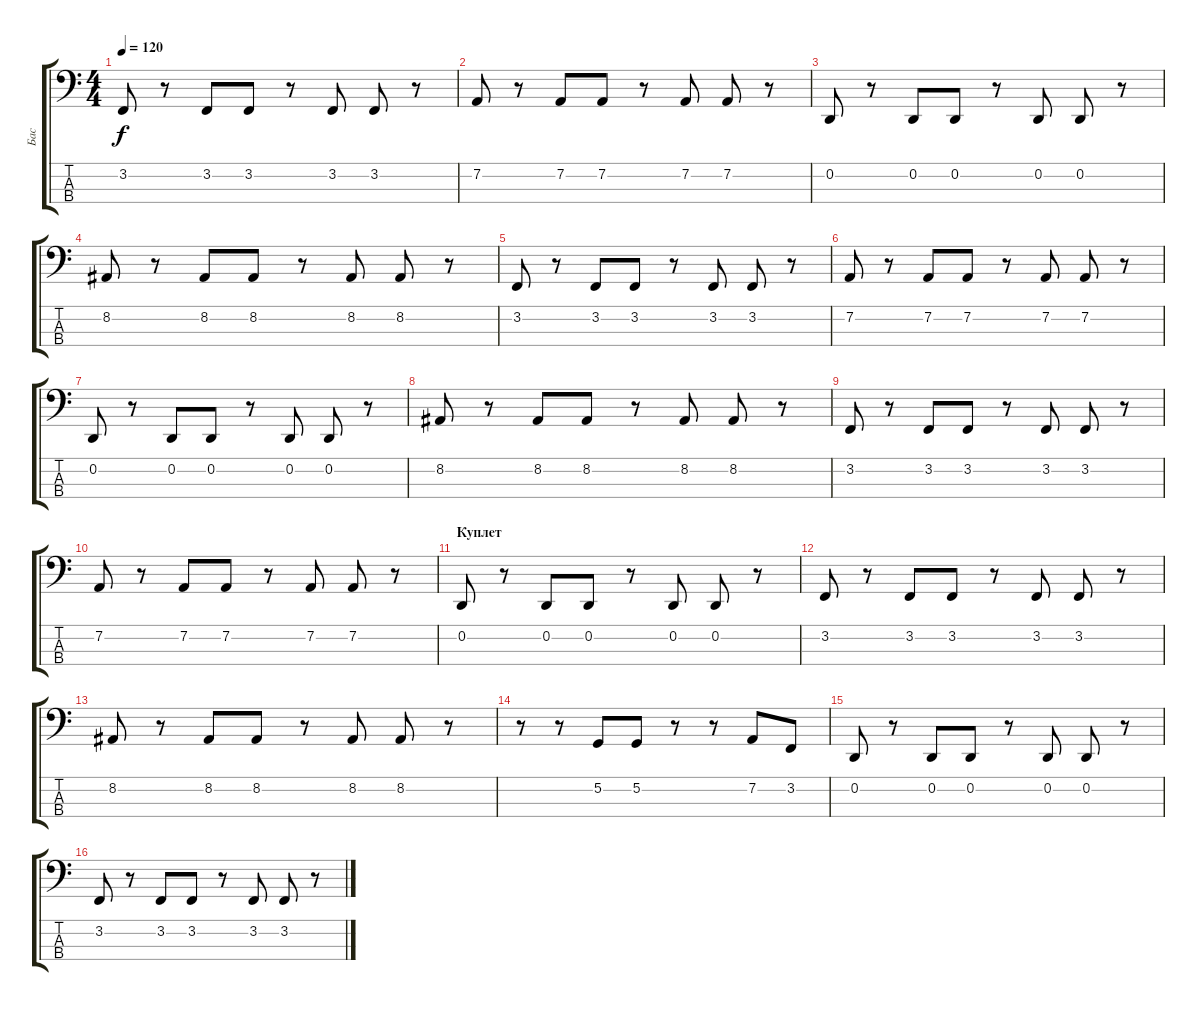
\track ("Бас" "Бас") {instrument lead2sawtooth}
\staff {score tabs}
\tuning (G2 D2 A1 E1) {hide}
\ts (4 4)
\tempo 120
\clef f4
\ks c
3.2.8{dy f} r.8 3.2.8 3.2.8 r.8 3.2.8 3.2.8 r.8 |
7.2.8 r.8 7.2.8 7.2.8 r.8 7.2.8 7.2.8 r.8 |
0.2.8 r.8 0.2.8 0.2.8 r.8 0.2.8 0.2.8 r.8 |
8.2.8 r.8 8.2.8 8.2.8 r.8 8.2.8 8.2.8 r.8 |
3.2.8 r.8 3.2.8 3.2.8 r.8 3.2.8 3.2.8 r.8 |
7.2.8 r.8 7.2.8 7.2.8 r.8 7.2.8 7.2.8 r.8 |
0.2.8 r.8 0.2.8 0.2.8 r.8 0.2.8 0.2.8 r.8 |
8.2.8 r.8 8.2.8 8.2.8 r.8 8.2.8 8.2.8 r.8 |
3.2.8 r.8 3.2.8 3.2.8 r.8 3.2.8 3.2.8 r.8 |
7.2.8 r.8 7.2.8 7.2.8 r.8 7.2.8 7.2.8 r.8 |
\section ("" "Куплет")
0.2.8 r.8 0.2.8 0.2.8 r.8 0.2.8 0.2.8 r.8 |
3.2.8 r.8 3.2.8 3.2.8 r.8 3.2.8 3.2.8 r.8 |
8.2.8 r.8 8.2.8 8.2.8 r.8 8.2.8 8.2.8 r.8 |
r.8 r.8 5.2.8 5.2.8 r.8 r.8 7.2.8 3.2.8 |
0.2.8 r.8 0.2.8 0.2.8 r.8 0.2.8 0.2.8 r.8 |
3.2.8 r.8 3.2.8 3.2.8 r.8 3.2.8 3.2.8 r.8
